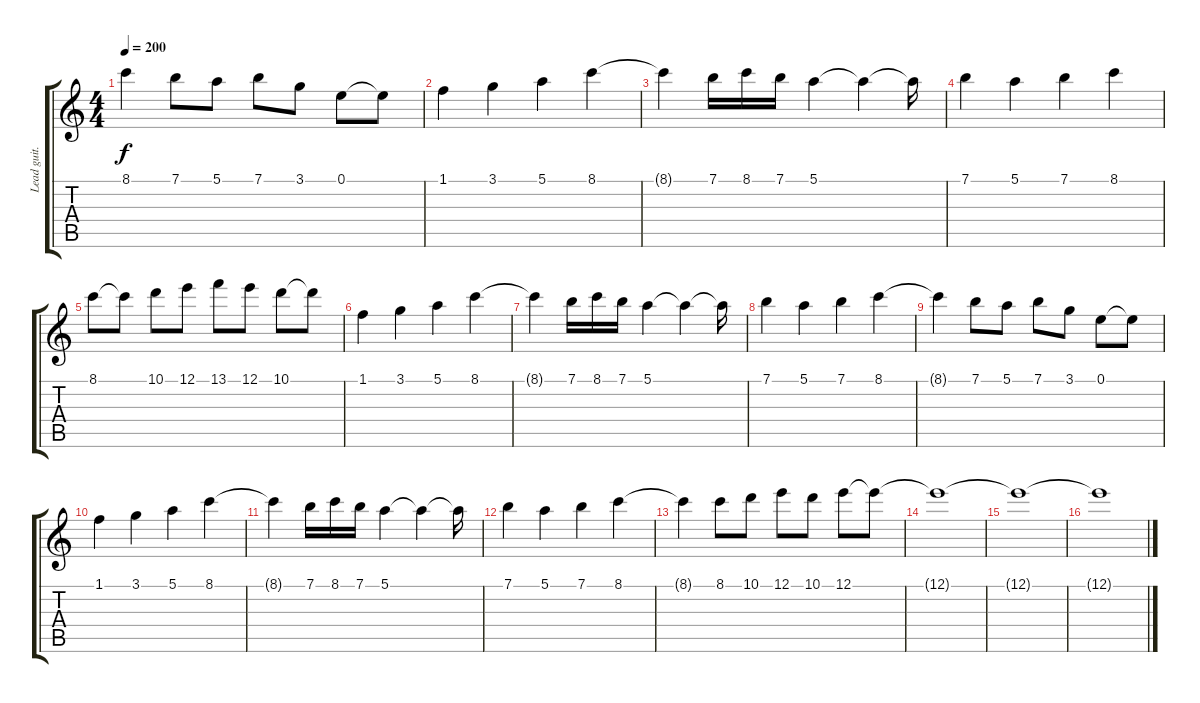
\track ("Lead guit." "Lead guit.") {instrument overdrivenguitar}
\staff {score tabs}
\tuning (E4 B3 G3 D3 A2 E2) {hide}
\ts (4 4)
\tempo 200
\clef g2
\ks c
8.1{t}.4{dy f} 7.1.8 5.1.8 7.1.8 3.1.8 0.1.8 0.1{t}.8 |
1.1.4 3.1.4 5.1.4 8.1.4 |
8.1{t}.4 7.1.16 8.1.16 7.1.16 5.1.4 5.1{t}.4 5.1{t}.16 |
7.1.4 5.1.4 7.1.4 8.1.4 |
8.1.8 8.1{t}.8 10.1.8 12.1.8 13.1.8 12.1.8 10.1.8 10.1{t}.8 |
1.1.4 3.1.4 5.1.4 8.1.4 |
8.1{t}.4 7.1.16 8.1.16 7.1.16 5.1.4 5.1{t}.4 5.1{t}.16 |
7.1.4 5.1.4 7.1.4 8.1.4 |
8.1{t}.4 7.1.8 5.1.8 7.1.8 3.1.8 0.1.8 0.1{t}.8 |
1.1.4 3.1.4 5.1.4 8.1.4 |
8.1{t}.4 7.1.16 8.1.16 7.1.16 5.1.4 5.1{t}.4 5.1{t}.16 |
7.1.4 5.1.4 7.1.4 8.1.4 |
8.1{t}.4 8.1.8 10.1.8 12.1.8 10.1.8 12.1.8 12.1{t}.8 |
12.1{t}.1{volume 13} |
12.1{t}.1{volume 10} |
12.1{t}.1{volume 0}
